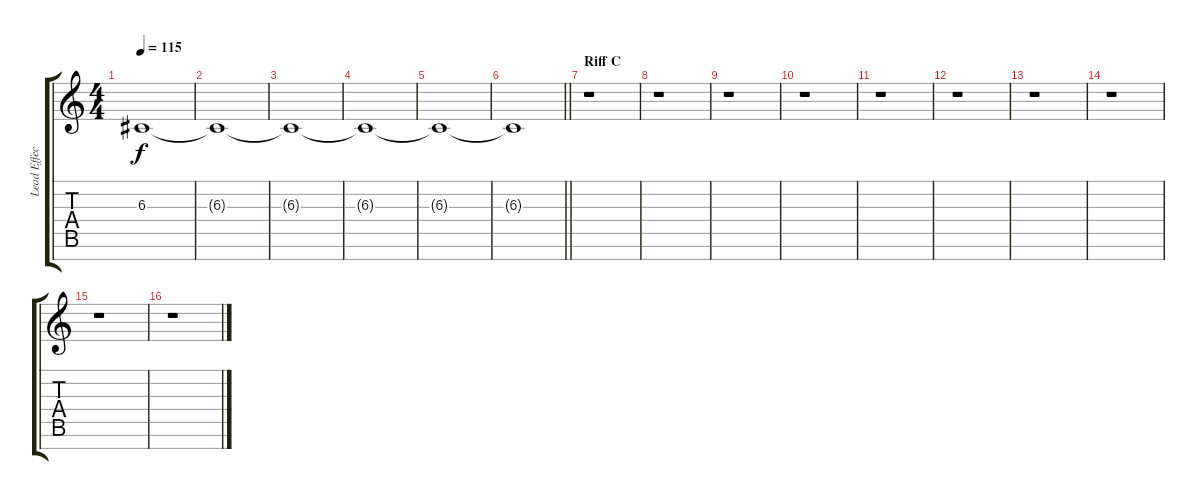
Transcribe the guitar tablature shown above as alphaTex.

\track ("Lead Effect" "Lead Effec") {instrument lead1square}
\staff {score tabs}
\tuning (E4 B3 G3 D3 A2 E2 B1) {hide}
\ts (4 4)
\tempo 115
\clef g2
\ks c
6.3{t}.1{dy f} |
6.3{t}.1{volume 7} |
6.3{t}.1 |
6.3{t}.1 |
6.3{t}.1 |
\barLineRight lightlight
6.3{t}.1 |
\section ("" "Riff C")
r.1{volume 8} |
r.1 |
r.1 |
r.1 |
r.1 |
r.1 |
r.1 |
r.1 |
r.1 |
r.1
